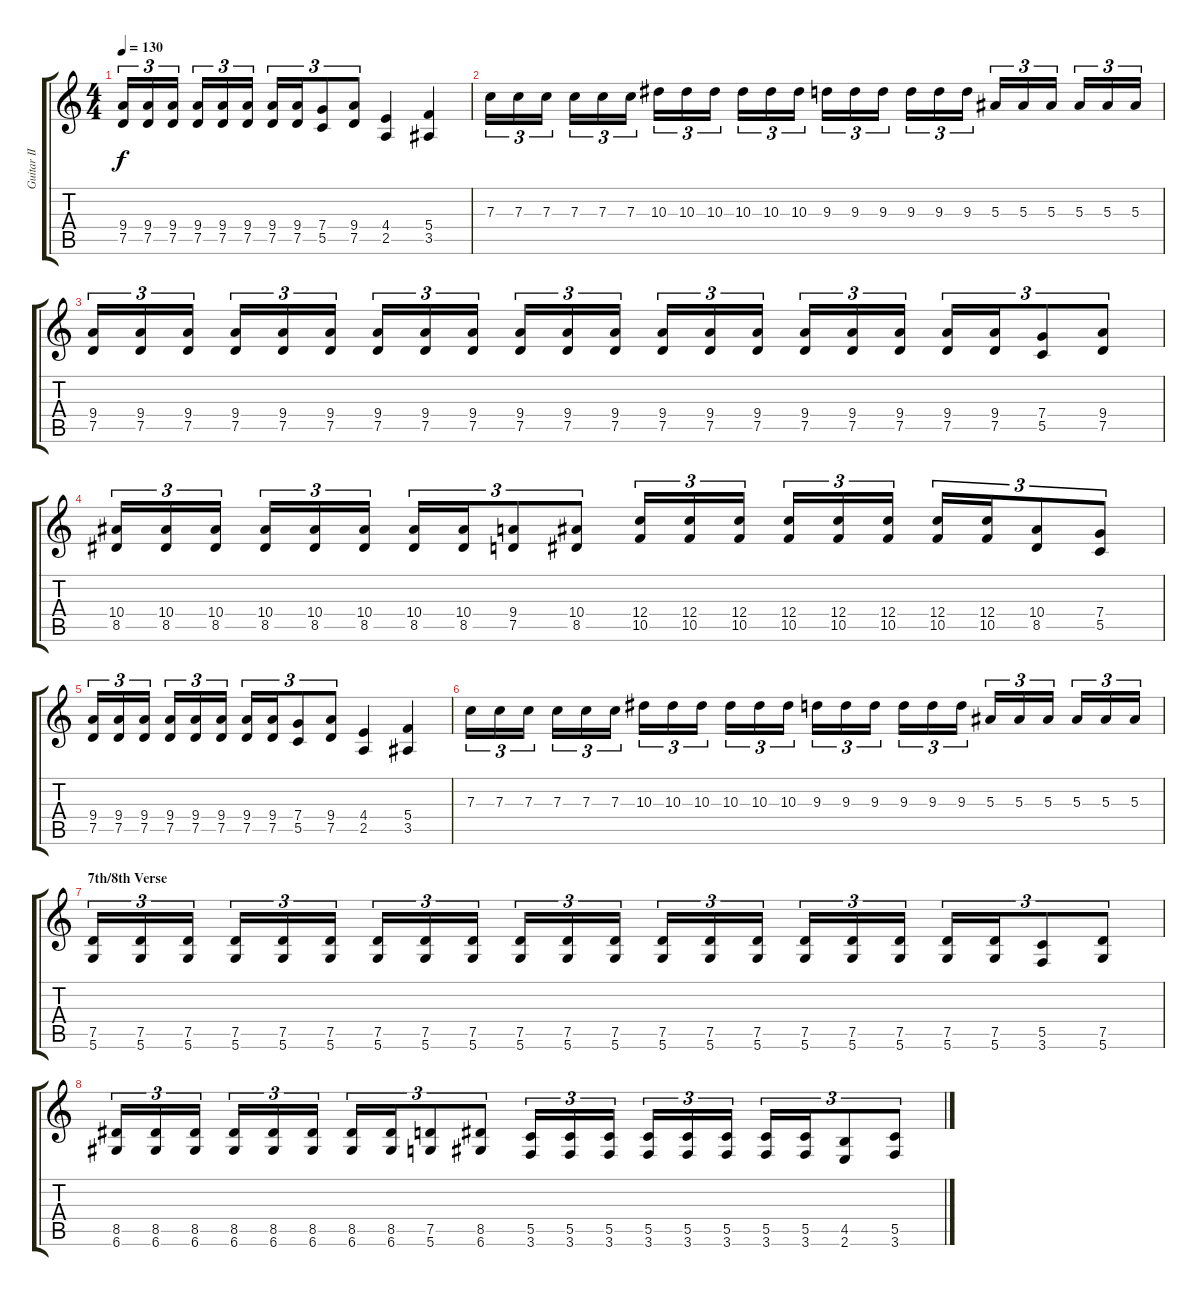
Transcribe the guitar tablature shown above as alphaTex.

\track ("Guitar II" "Guitar II") {instrument distortionguitar}
\staff {score tabs}
\tuning (D4 A3 F3 C3 G2 D2) {hide}
\ts (4 4)
\tempo 130
\clef g2
\ks c
(9.4 7.5).16{tu (3 2) dy f} (9.4 7.5).16{tu (3 2)} (9.4 7.5).16{tu (3 2)} (9.4 7.5).16{tu (3 2)} (9.4 7.5).16{tu (3 2)} (9.4 7.5).16{tu (3 2)} (9.4 7.5).16{tu (3 2)} (9.4 7.5).16{tu (3 2)} (7.4 5.5).8{tu (3 2)} (9.4 7.5).8{tu (3 2)} (4.4 2.5).4 (5.4 3.5).4 |
7.3.16{tu (3 2)} 7.3.16{tu (3 2)} 7.3.16{tu (3 2)} 7.3.16{tu (3 2)} 7.3.16{tu (3 2)} 7.3.16{tu (3 2)} 10.3.16{tu (3 2)} 10.3.16{tu (3 2)} 10.3.16{tu (3 2)} 10.3.16{tu (3 2)} 10.3.16{tu (3 2)} 10.3.16{tu (3 2)} 9.3.16{tu (3 2)} 9.3.16{tu (3 2)} 9.3.16{tu (3 2)} 9.3.16{tu (3 2)} 9.3.16{tu (3 2)} 9.3.16{tu (3 2)} 5.3.16{tu (3 2)} 5.3.16{tu (3 2)} 5.3.16{tu (3 2)} 5.3.16{tu (3 2)} 5.3.16{tu (3 2)} 5.3.16{tu (3 2)} |
(9.4 7.5).16{tu (3 2)} (9.4 7.5).16{tu (3 2)} (9.4 7.5).16{tu (3 2)} (9.4 7.5).16{tu (3 2)} (9.4 7.5).16{tu (3 2)} (9.4 7.5).16{tu (3 2)} (9.4 7.5).16{tu (3 2)} (9.4 7.5).16{tu (3 2)} (9.4 7.5).16{tu (3 2)} (9.4 7.5).16{tu (3 2)} (9.4 7.5).16{tu (3 2)} (9.4 7.5).16{tu (3 2)} (9.4 7.5).16{tu (3 2)} (9.4 7.5).16{tu (3 2)} (9.4 7.5).16{tu (3 2)} (9.4 7.5).16{tu (3 2)} (9.4 7.5).16{tu (3 2)} (9.4 7.5).16{tu (3 2)} (9.4 7.5).16{tu (3 2)} (9.4 7.5).16{tu (3 2)} (7.4 5.5).8{tu (3 2)} (9.4 7.5).8{tu (3 2)} |
(10.4 8.5).16{tu (3 2)} (10.4 8.5).16{tu (3 2)} (10.4 8.5).16{tu (3 2)} (10.4 8.5).16{tu (3 2)} (10.4 8.5).16{tu (3 2)} (10.4 8.5).16{tu (3 2)} (10.4 8.5).16{tu (3 2)} (10.4 8.5).16{tu (3 2)} (9.4 7.5).8{tu (3 2)} (10.4 8.5).8{tu (3 2)} (12.4 10.5).16{tu (3 2)} (12.4 10.5).16{tu (3 2)} (12.4 10.5).16{tu (3 2)} (12.4 10.5).16{tu (3 2)} (12.4 10.5).16{tu (3 2)} (12.4 10.5).16{tu (3 2)} (12.4 10.5).16{tu (3 2)} (12.4 10.5).16{tu (3 2)} (10.4 8.5).8{tu (3 2)} (7.4 5.5).8{tu (3 2)} |
(9.4 7.5).16{tu (3 2)} (9.4 7.5).16{tu (3 2)} (9.4 7.5).16{tu (3 2)} (9.4 7.5).16{tu (3 2)} (9.4 7.5).16{tu (3 2)} (9.4 7.5).16{tu (3 2)} (9.4 7.5).16{tu (3 2)} (9.4 7.5).16{tu (3 2)} (7.4 5.5).8{tu (3 2)} (9.4 7.5).8{tu (3 2)} (4.4 2.5).4 (5.4 3.5).4 |
7.3.16{tu (3 2)} 7.3.16{tu (3 2)} 7.3.16{tu (3 2)} 7.3.16{tu (3 2)} 7.3.16{tu (3 2)} 7.3.16{tu (3 2)} 10.3.16{tu (3 2)} 10.3.16{tu (3 2)} 10.3.16{tu (3 2)} 10.3.16{tu (3 2)} 10.3.16{tu (3 2)} 10.3.16{tu (3 2)} 9.3.16{tu (3 2)} 9.3.16{tu (3 2)} 9.3.16{tu (3 2)} 9.3.16{tu (3 2)} 9.3.16{tu (3 2)} 9.3.16{tu (3 2)} 5.3.16{tu (3 2)} 5.3.16{tu (3 2)} 5.3.16{tu (3 2)} 5.3.16{tu (3 2)} 5.3.16{tu (3 2)} 5.3.16{tu (3 2)} |
\section ("" "7th/8th Verse")
(7.5 5.6).16{tu (3 2)} (7.5 5.6).16{tu (3 2)} (7.5 5.6).16{tu (3 2)} (7.5 5.6).16{tu (3 2)} (7.5 5.6).16{tu (3 2)} (7.5 5.6).16{tu (3 2)} (7.5 5.6).16{tu (3 2)} (7.5 5.6).16{tu (3 2)} (7.5 5.6).16{tu (3 2)} (7.5 5.6).16{tu (3 2)} (7.5 5.6).16{tu (3 2)} (7.5 5.6).16{tu (3 2)} (7.5 5.6).16{tu (3 2)} (7.5 5.6).16{tu (3 2)} (7.5 5.6).16{tu (3 2)} (7.5 5.6).16{tu (3 2)} (7.5 5.6).16{tu (3 2)} (7.5 5.6).16{tu (3 2)} (7.5 5.6).16{tu (3 2)} (7.5 5.6).16{tu (3 2)} (5.5 3.6).8{tu (3 2)} (7.5 5.6).8{tu (3 2)} |
(8.5 6.6).16{tu (3 2)} (8.5 6.6).16{tu (3 2)} (8.5 6.6).16{tu (3 2)} (8.5 6.6).16{tu (3 2)} (8.5 6.6).16{tu (3 2)} (8.5 6.6).16{tu (3 2)} (8.5 6.6).16{tu (3 2)} (8.5 6.6).16{tu (3 2)} (7.5 5.6).8{tu (3 2)} (8.5 6.6).8{tu (3 2)} (5.5 3.6).16{tu (3 2)} (5.5 3.6).16{tu (3 2)} (5.5 3.6).16{tu (3 2)} (5.5 3.6).16{tu (3 2)} (5.5 3.6).16{tu (3 2)} (5.5 3.6).16{tu (3 2)} (5.5 3.6).16{tu (3 2)} (5.5 3.6).16{tu (3 2)} (4.5 2.6).8{tu (3 2)} (5.5 3.6).8{tu (3 2)}
